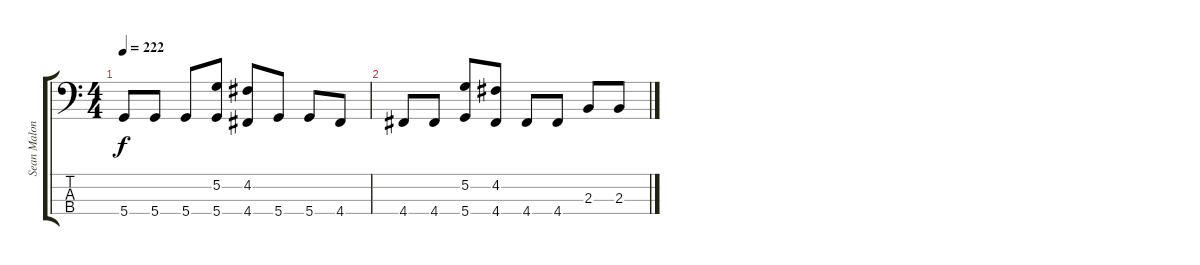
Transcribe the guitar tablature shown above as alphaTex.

\track ("Sean Malone (synth bass)" "Sean Malon") {instrument synthbass2}
\staff {score tabs}
\tuning (G2 D2 A1 D1) {hide}
\ts (4 4)
\tempo 222
\clef f4
\ks c
5.4.8{dy f} 5.4.8 5.4.8 (5.2 5.4).8 (4.2 4.4).8 5.4.8 5.4.8 4.4.8 |
4.4.8 4.4.8 (5.2 5.4).8 (4.2 4.4).8 4.4.8 4.4.8 2.3.8 2.3.8
